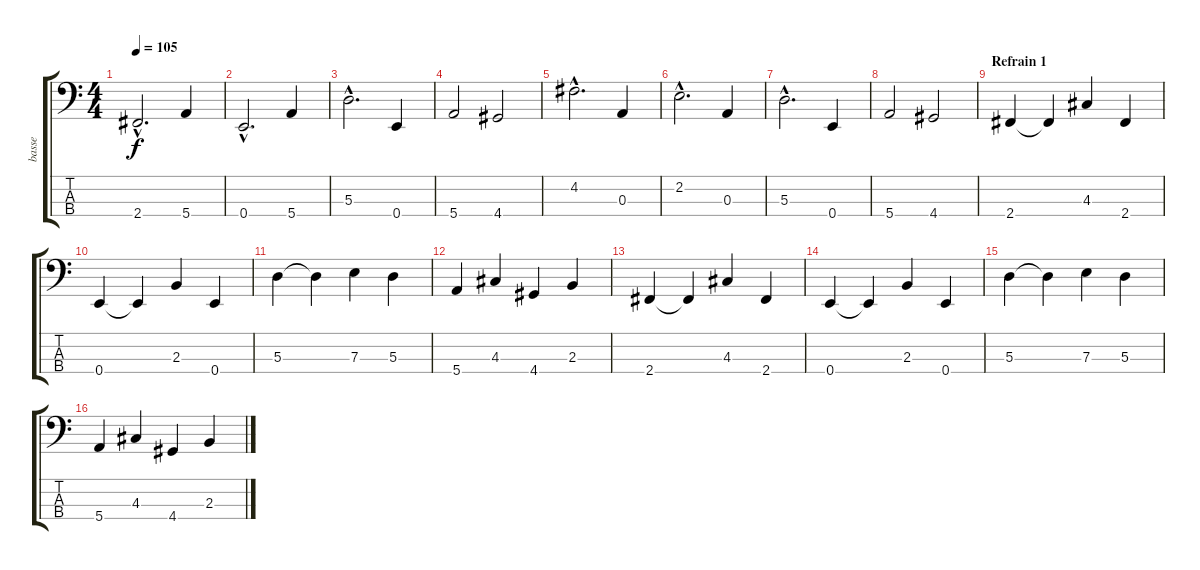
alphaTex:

\track ("basse" "basse") {instrument electricbassfinger}
\staff {score tabs}
\tuning (G2 D2 A1 E1) {hide}
\ts (4 4)
\tempo 105
\clef f4
\ks c
2.4{hac}.2{d dy f} 5.4.4 |
0.4{hac}.2{d} 5.4.4 |
5.3{hac}.2{d} 0.4.4 |
5.4.2 4.4.2 |
4.2{hac}.2{d} 0.3.4 |
2.2{hac}.2{d} 0.3.4 |
5.3{hac}.2{d} 0.4.4 |
5.4.2 4.4.2 |
\section ("" "Refrain 1")
2.4.4 2.4{t}.4 4.3.4 2.4.4 |
0.4.4 0.4{t}.4 2.3.4 0.4.4 |
5.3.4 5.3{t}.4 7.3.4 5.3.4 |
5.4.4 4.3.4 4.4.4 2.3.4 |
2.4.4 2.4{t}.4 4.3.4 2.4.4 |
0.4.4 0.4{t}.4 2.3.4 0.4.4 |
5.3.4 5.3{t}.4 7.3.4 5.3.4 |
5.4.4 4.3.4 4.4.4 2.3.4
